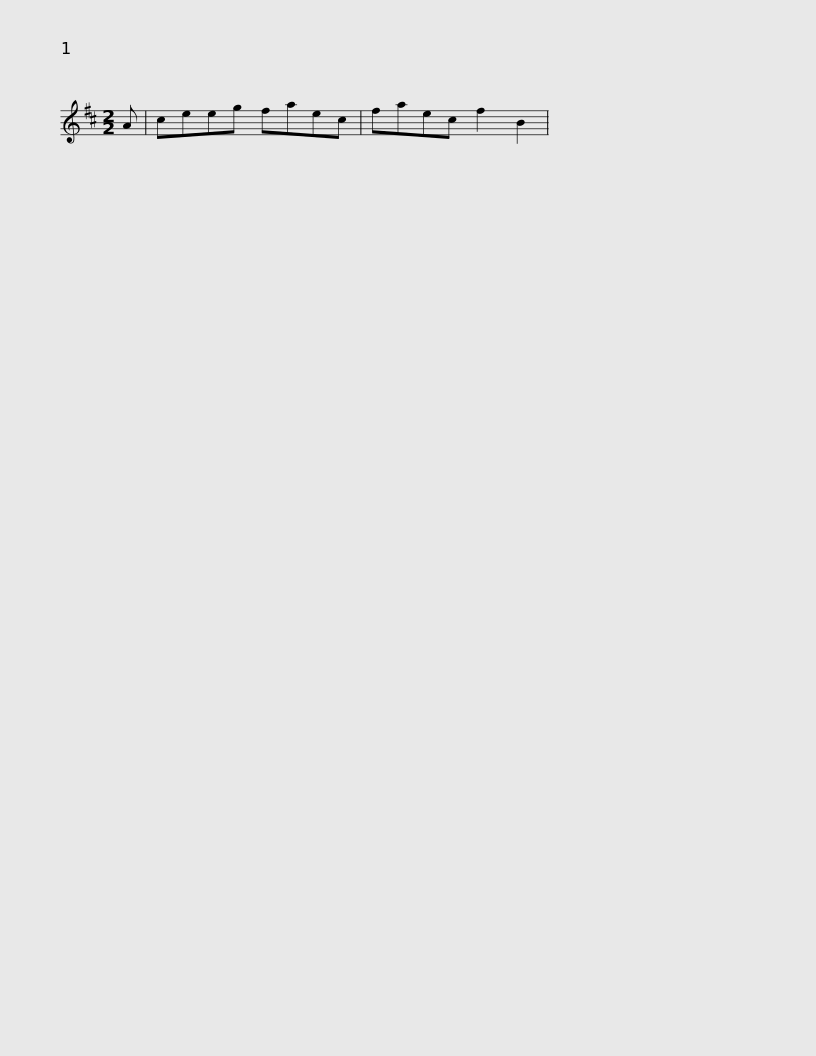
X:1
L:1/8
M:2/2
I:linebreak $
K:D
V:1 treble
V:1
 A | ceeg faec | faec f2 B2 | %3
